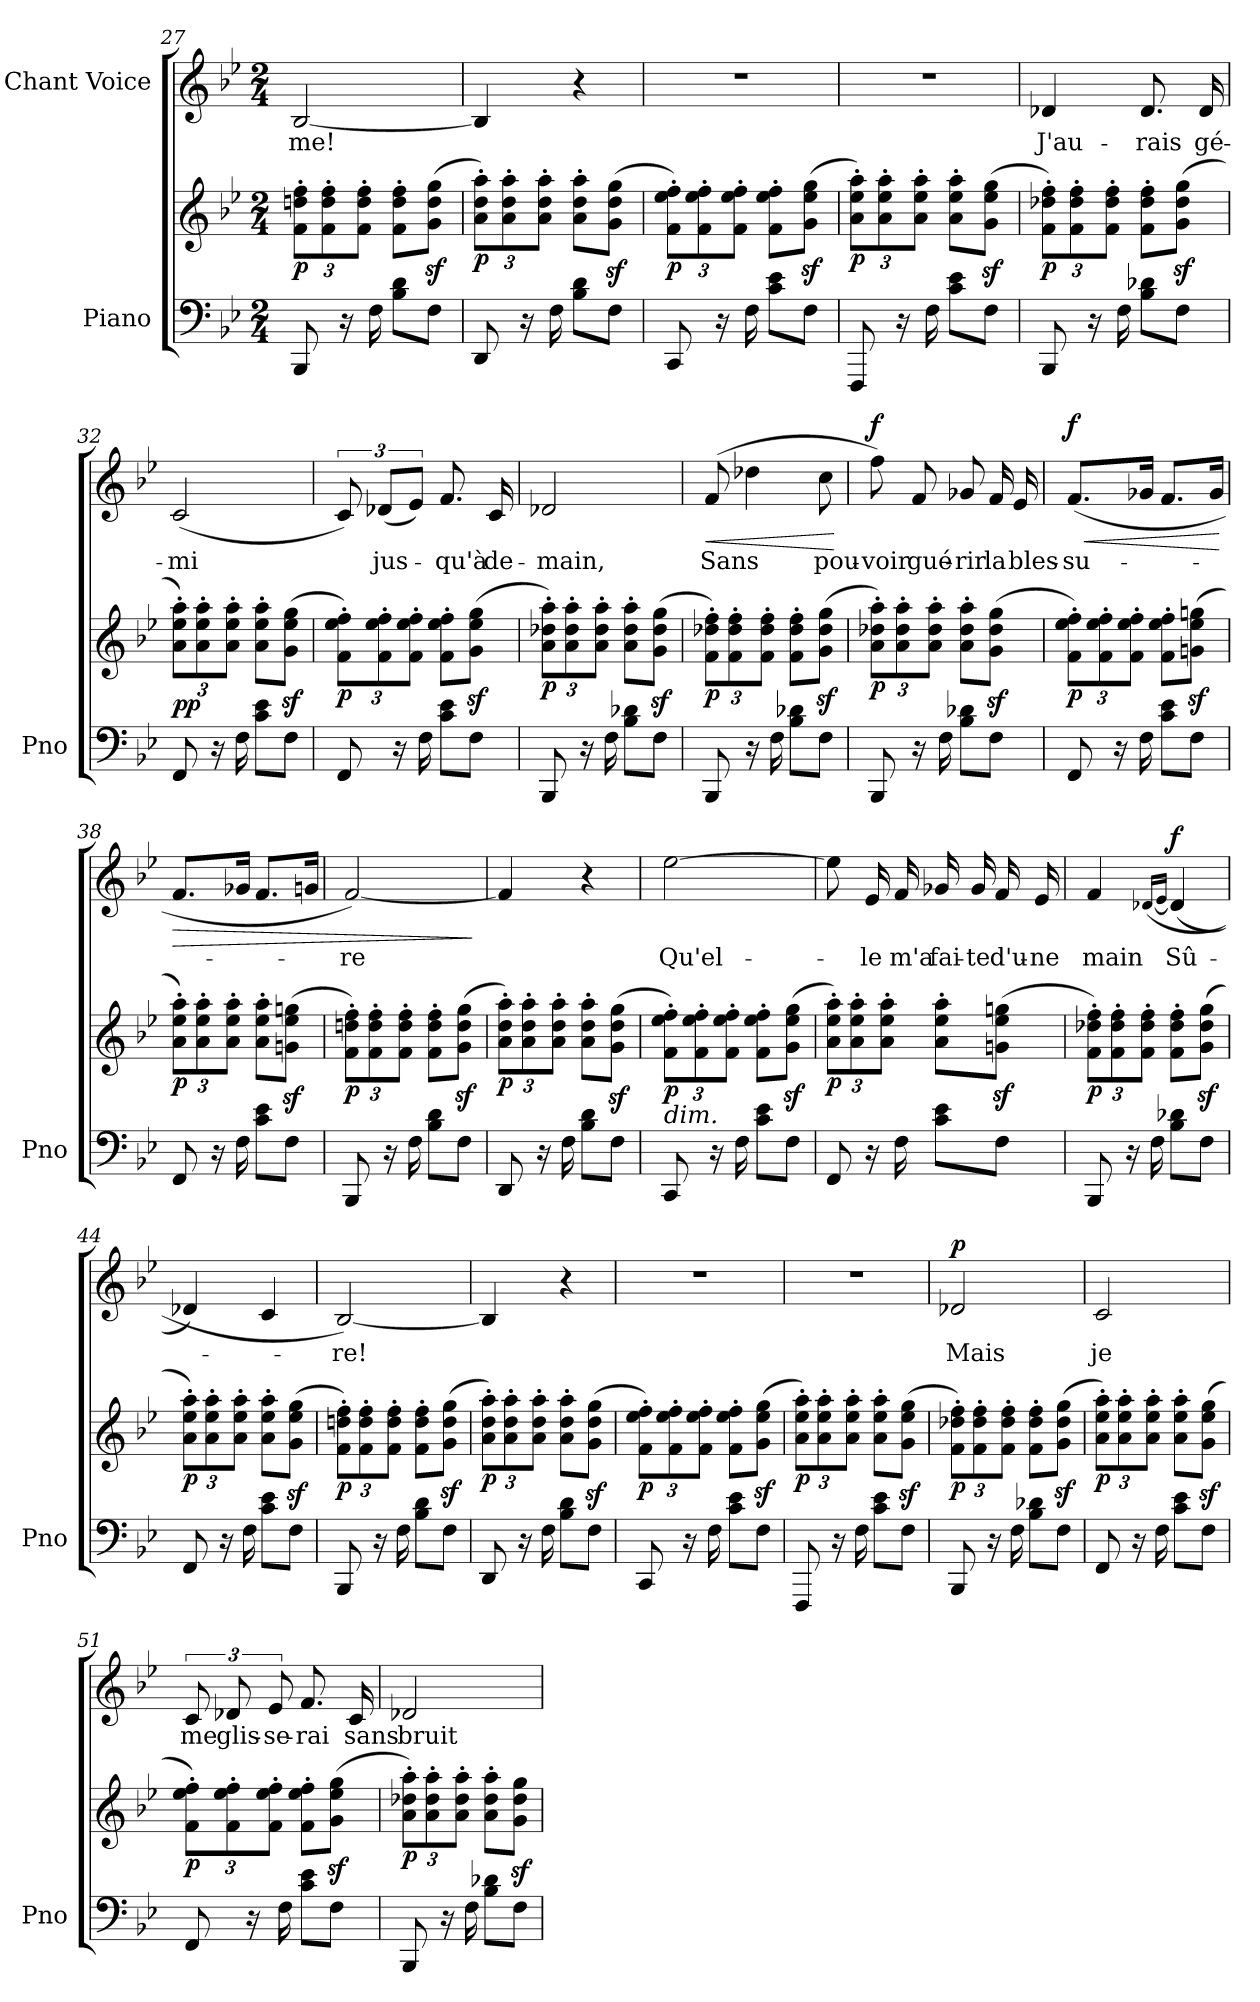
**kern	**kern	**dynam	**kern	**text	**dynam
*part2	*part2	*part2	*part1	*part1	*part1
*staff3	*staff2	*staff2/3	*staff1	*staff1	*staff1
*I"Piano	*	*	*I"Chant Voice	*	*
*I'Pno	*	*	*	*	*
!!LO:LB:g=z
*clefF4	*clefG2	*	*clefG2	*	*
*k[b-e-]	*k[b-e-]	*	*k[b-e-]	*	*
*M2/4	*M2/4	*	*M2/4	*	*
*	*Xbrackettup	*	*	*	*
=27	=27	=27	=27	=27	=27
!	!	!LO:DY:b	!	!LO:LY:b	!
8BBB-/	12f\' 12ddn\' 12ff\'L	p	[2B-/	-me!	.
.	12f\' 12dd\' 12ff\'	.	.	.	.
16r	.	.	.	.	.
.	12f\' 12dd\' 12ff\'J	.	.	.	.
16F\	.	.	.	.	.
8B-\ 8d\L	8f\' 8dd\' 8ff\'L	.	.	.	.
8F\J	(8g\z< 8dd\z< 8gg\z<J	.	.	.	.
=28	=28	=28	=28	=28	=28
!	!	!LO:DY:b	!	!	!
8DD/	12a\' 12dd\' 12aa\'L)	p	4B-/]	.	.
.	12a\' 12dd\' 12aa\'	.	.	.	.
16r	.	.	.	.	.
.	12a\' 12dd\' 12aa\'J	.	.	.	.
16F\	.	.	.	.	.
8B-\ 8d\L	8a\' 8dd\' 8aa\'L	.	4r	.	.
8F\J	(8g\z< 8dd\z< 8gg\z<J	.	.	.	.
=29	=29	=29	=29	=29	=29
!	!	!LO:DY:b	!	!	!
8CC/	12f\' 12ee-\' 12ff\'L)	p	2r	.	.
.	12f\' 12ee-\' 12ff\'	.	.	.	.
16r	.	.	.	.	.
.	12f\' 12ee-\' 12ff\'J	.	.	.	.
16F\	.	.	.	.	.
8c\ 8e-\L	8f\' 8ee-\' 8ff\'L	.	.	.	.
8F\J	(8g\z< 8ee-\z< 8gg\z<J	.	.	.	.
=30	=30	=30	=30	=30	=30
!	!	!LO:DY:b	!	!	!
8FFF/	12a\' 12ee-\' 12aa\'L)	p	2r	.	.
.	12a\' 12ee-\' 12aa\'	.	.	.	.
16r	.	.	.	.	.
.	12a\' 12ee-\' 12aa\'J	.	.	.	.
16F\	.	.	.	.	.
8c\ 8e-\L	8a\' 8ee-\' 8aa\'L	.	.	.	.
8F\J	(8g\z< 8ee-\z< 8gg\z<J	.	.	.	.
=31	=31	=31	=31	=31	=31
!	!	!LO:DY:b	!	!LO:LY:b	!
8BBB-/	12f\' 12dd-X\' 12ff\'L)	p	4d-X/	J'au-	.
.	12f\' 12dd-\' 12ff\'	.	.	.	.
16r	.	.	.	.	.
.	12f\' 12dd-\' 12ff\'J	.	.	.	.
16F\	.	.	.	.	.
!	!	!	!	!LO:LY:b	!
8B-\ 8d-X\L	8f\' 8dd-\' 8ff\'L	.	8.d-/	-rais	.
8F\J	(8g\z< 8dd-\z< 8gg\z<J	.	.	.	.
!	!	!	!	!LO:LY:b	!
.	.	.	16d-/	gé-	.
=32	=32	=32	=32	=32	=32
!	!	!LO:DY:b	!	!LO:LY:b	!
8FF/	12a\' 12ee-\' 12aa\'L)	pp	(2c/	-mi	.
.	12a\' 12ee-\' 12aa\'	.	.	.	.
16r	.	.	.	.	.
.	12a\' 12ee-\' 12aa\'J	.	.	.	.
16F\	.	.	.	.	.
8c\ 8e-\L	8a\' 8ee-\' 8aa\'L	.	.	.	.
8F\J	(8g\z< 8ee-\z< 8gg\z<J	.	.	.	.
!!LO:LB:g=z
=33	=33	=33	=33	=33	=33
!	!	!LO:DY:b	!	!	!
8FF/	12f\' 12ee-\' 12ff\'L)	p	12c/)	.	.
!	!	!	!	!LO:LY:b	!
.	12f\' 12ee-\' 12ff\'	.	(12d-X/L	jus-	.
16r	.	.	.	.	.
.	12f\' 12ee-\' 12ff\'J	.	12e-/J)	.	.
16F\	.	.	.	.	.
!	!	!	!	!LO:LY:b	!
8c\ 8e-\L	8f\' 8ee-\' 8ff\'L	.	8.f/	-qu'à	.
8F\J	(8g\z< 8ee-\z< 8gg\z<J	.	.	.	.
!	!	!	!	!LO:LY:b	!
.	.	.	16c/	de-	.
=34	=34	=34	=34	=34	=34
!	!	!LO:DY:b	!	!LO:LY:b	!
8BBB-/	12a\' 12dd-X\' 12aa\'L)	p	2d-X/	-main,	.
.	12a\' 12dd-\' 12aa\'	.	.	.	.
16r	.	.	.	.	.
.	12a\' 12dd-\' 12aa\'J	.	.	.	.
16F\	.	.	.	.	.
8B-\ 8d-X\L	8a\' 8dd-\' 8aa\'L	.	.	.	.
8F\J	(8g\z< 8dd-\z< 8gg\z<J	.	.	.	.
=35	=35	=35	=35	=35	=35
!	!	!LO:DY:b	!	!LO:LY:b	!LO:HP:b
8BBB-/	12f\' 12dd-X\' 12ff\'L)	p	(8f/	Sans	<
.	12f\' 12dd-\' 12ff\'	.	.	.	.
16r	.	.	4dd-X\	.	.
.	12f\' 12dd-\' 12ff\'J	.	.	.	.
16F\	.	.	.	.	.
8B-\ 8d-X\L	8f\' 8dd-\' 8ff\'L	.	.	.	.
!	!	!	!	!LO:LY:b	!
8F\J	(8g\z< 8dd-\z< 8gg\z<J	.	8cc\	pou-	.
.	.	.	.	.	[
=36	=36	=36	=36	=36	=36
!	!	!LO:DY:b	!	!LO:LY:b	!LO:DY:a
8BBB-/	12a\' 12dd-X\' 12aa\'L)	p	8ff\)	-voir	f
.	12a\' 12dd-\' 12aa\'	.	.	.	.
!	!	!	!	!LO:LY:b	!
16r	.	.	8f/	gué-	.
.	12a\' 12dd-\' 12aa\'J	.	.	.	.
16F\	.	.	.	.	.
!	!	!	!	!LO:LY:b	!
8B-\ 8d-X\L	8a\' 8dd-\' 8aa\'L	.	8g-X/	-rir	.
!	!	!	!	!LO:LY:b	!
8F\J	(8g\z< 8dd-\z< 8gg\z<J	.	16f/	la	.
!	!	!	!	!LO:LY:b	!
.	.	.	16e-/	bles-	.
=37	=37	=37	=37	=37	=37
!	!	!LO:DY:b	!	!LO:LY:b	!LO:HP:b
!	!	!	!	!	!LO:DY:n=1:a
8FF/	12f\' 12ee-\' 12ff\'L)	p	(<8.f/L	-su-	< f
.	12f\' 12ee-\' 12ff\'	.	.	.	.
16r	.	.	.	.	.
.	12f\' 12ee-\' 12ff\'J	.	.	.	.
16F\	.	.	16g-X/Jk	.	.
8c\ 8e-\L	8f\' 8ee-\' 8ff\'L	.	8.f/L	.	.
8F\J	(8gn\z< 8ee-\z< 8ggn\z<J	.	.	.	.
.	.	.	16g-/Jk	.	.
.	.	.	.	.	[
!!LO:LB:g=z
=38	=38	=38	=38	=38	=38
!	!	!LO:DY:b	!	!	!LO:HP:b
8FF/	12a\' 12ee-\' 12aa\'L)	p	8.f/L	.	>
.	12a\' 12ee-\' 12aa\'	.	.	.	.
16r	.	.	.	.	.
.	12a\' 12ee-\' 12aa\'J	.	.	.	.
16F\	.	.	16g-X/Jk	.	.
8c\ 8e-\L	8a\' 8ee-\' 8aa\'L	.	8.f/L	.	.
8F\J	(8gn\z< 8ee-\z< 8ggn\z<J	.	.	.	.
.	.	.	16gn/Jk	.	.
=39	=39	=39	=39	=39	=39
!	!	!LO:DY:b	!	!LO:LY:b	!
8BBB-/	12f\' 12ddn\' 12ff\'L)	p	[2f/)	-re	.
.	12f\' 12dd\' 12ff\'	.	.	.	.
16r	.	.	.	.	.
.	12f\' 12dd\' 12ff\'J	.	.	.	.
16F\	.	.	.	.	.
8B-\ 8d\L	8f\' 8dd\' 8ff\'L	.	.	.	.
8F\J	(8g\z< 8dd\z< 8gg\z<J	.	.	.	.
.	.	.	.	.	]
=40	=40	=40	=40	=40	=40
!	!	!LO:DY:b	!	!LO:LY:b	!
8DD/	12a\' 12dd\' 12aa\'L)	p	4f/]	.	.
.	12a\' 12dd\' 12aa\'	.	.	.	.
16r	.	.	.	.	.
.	12a\' 12dd\' 12aa\'J	.	.	.	.
16F\	.	.	.	.	.
8B-\ 8d\L	8a\' 8dd\' 8aa\'L	.	4r	.	.
8F\J	(8g\z< 8dd\z< 8gg\z<J	.	.	.	.
=41	=41	=41	=41	=41	=41
!	!LO:TX:b:i:t=dim.	!	!	!	!
!	!	!LO:DY:b	!	!LO:LY:b	!
8CC/	12f\' 12ee-\' 12ff\'L)	p	[2ee-\	Qu'el-	.
.	12f\' 12ee-\' 12ff\'	.	.	.	.
16r	.	.	.	.	.
.	12f\' 12ee-\' 12ff\'J	.	.	.	.
16F\	.	.	.	.	.
8c\ 8e-\L	8f\' 8ee-\' 8ff\'L	.	.	.	.
8F\J	(8g\z< 8ee-\z< 8gg\z<J	.	.	.	.
=42	=42	=42	=42	=42	=42
!	!	!LO:DY:b	!	!	!
8FF/	12a\' 12ee-\' 12aa\'L)	p	8ee-\]	.	.
.	12a\' 12ee-\' 12aa\'	.	.	.	.
!	!	!	!	!LO:LY:b	!
16r	.	.	16e-/	-le	.
.	12a\' 12ee-\' 12aa\'J	.	.	.	.
!	!	!	!	!LO:LY:b	!
16F\	.	.	16f/	m'a	.
!	!	!	!	!LO:LY:b	!
8c\ 8e-\L	8a\' 8ee-\' 8aa\'L	.	16g-X/	fai-	.
!	!	!	!	!LO:LY:b	!
.	.	.	16g-/	-te	.
!	!	!	!	!LO:LY:b	!
8F\J	(8gn\z< 8ee-\z< 8ggn\z<J	.	16f/	d'u-	.
!	!	!	!	!LO:LY:b	!
.	.	.	16e-/	-ne	.
!!LO:PB:g=z
=43	=43	=43	=43	=43	=43
!	!	!LO:DY:b	!	!LO:LY:b	!
8BBB-/	12f\' 12dd-X\' 12ff\'L)	p	4f/	main	.
.	12f\' 12dd-\' 12ff\'	.	.	.	.
16r	.	.	.	.	.
.	12f\' 12dd-\' 12ff\'J	.	.	.	.
16F\	.	.	.	.	.
.	.	.	([16qd-X/LL	.	.
.	.	.	16qe-/JJ	.	.
!	!	!	!	!LO:LY:b	!LO:DY:a
8B-\ 8d-X\L	8f\' 8dd-\' 8ff\'L	.	(4d-/]	Sû-	f
8F\J	(8g\z< 8dd-\z< 8gg\z<J	.	.	.	.
=44	=44	=44	=44	=44	=44
!	!	!LO:DY:b	!	!	!
8FF/	12a\' 12ee-\' 12aa\'L)	p	4d-X/)	.	.
.	12a\' 12ee-\' 12aa\'	.	.	.	.
16r	.	.	.	.	.
.	12a\' 12ee-\' 12aa\'J	.	.	.	.
16F\	.	.	.	.	.
8c\ 8e-\L	8a\' 8ee-\' 8aa\'L	.	4c/	.	.
8F\J	(8g\z< 8ee-\z< 8gg\z<J	.	.	.	.
=45	=45	=45	=45	=45	=45
!	!	!LO:DY:b	!	!LO:LY:b	!
8BBB-/	12f\' 12ddn\' 12ff\'L)	p	[2B-/)	-re!	.
.	12f\' 12dd\' 12ff\'	.	.	.	.
16r	.	.	.	.	.
.	12f\' 12dd\' 12ff\'J	.	.	.	.
16F\	.	.	.	.	.
8B-\ 8d\L	8f\' 8dd\' 8ff\'L	.	.	.	.
8F\J	(8g\z< 8dd\z< 8gg\z<J	.	.	.	.
=46	=46	=46	=46	=46	=46
!	!	!LO:DY:b	!	!	!
8DD/	12a\' 12dd\' 12aa\'L)	p	4B-/]	.	.
.	12a\' 12dd\' 12aa\'	.	.	.	.
16r	.	.	.	.	.
.	12a\' 12dd\' 12aa\'J	.	.	.	.
16F\	.	.	.	.	.
8B-\ 8d\L	8a\' 8dd\' 8aa\'L	.	4r	.	.
8F\J	(8g\z< 8dd\z< 8gg\z<J	.	.	.	.
=47	=47	=47	=47	=47	=47
!	!	!LO:DY:b	!	!	!
8CC/	12f\' 12ee-\' 12ff\'L)	p	2r	.	.
.	12f\' 12ee-\' 12ff\'	.	.	.	.
16r	.	.	.	.	.
.	12f\' 12ee-\' 12ff\'J	.	.	.	.
16F\	.	.	.	.	.
8c\ 8e-\L	8f\' 8ee-\' 8ff\'L	.	.	.	.
8F\J	(8g\z< 8ee-\z< 8gg\z<J	.	.	.	.
=48	=48	=48	=48	=48	=48
!	!	!LO:DY:b	!	!	!
8FFF/	12a\' 12ee-\' 12aa\'L)	p	2r	.	.
.	12a\' 12ee-\' 12aa\'	.	.	.	.
16r	.	.	.	.	.
.	12a\' 12ee-\' 12aa\'J	.	.	.	.
16F\	.	.	.	.	.
8c\ 8e-\L	8a\' 8ee-\' 8aa\'L	.	.	.	.
8F\J	(8g\z< 8ee-\z< 8gg\z<J	.	.	.	.
!!LO:LB:g=z
=49	=49	=49	=49	=49	=49
!	!	!LO:DY:b	!	!LO:LY:b	!LO:DY:a
8BBB-/	12f\' 12dd-X\' 12ff\'L)	p	2d-X/	Mais	p
.	12f\' 12dd-\' 12ff\'	.	.	.	.
16r	.	.	.	.	.
.	12f\' 12dd-\' 12ff\'J	.	.	.	.
16F\	.	.	.	.	.
8B-\ 8d-X\L	8f\' 8dd-\' 8ff\'L	.	.	.	.
8F\J	(8g\z< 8dd-\z< 8gg\z<J	.	.	.	.
=50	=50	=50	=50	=50	=50
!	!	!LO:DY:b	!	!LO:LY:b	!
8FF/	12a\' 12ee-\' 12aa\'L)	p	2c/	je	.
.	12a\' 12ee-\' 12aa\'	.	.	.	.
16r	.	.	.	.	.
.	12a\' 12ee-\' 12aa\'J	.	.	.	.
16F\	.	.	.	.	.
8c\ 8e-\L	8a\' 8ee-\' 8aa\'L	.	.	.	.
8F\J	(8g\z< 8ee-\z< 8gg\z<J	.	.	.	.
=51	=51	=51	=51	=51	=51
!	!	!LO:DY:b	!	!LO:LY:b	!
8FF/	12f\' 12ee-\' 12ff\'L)	p	12c/	me	.
!	!	!	!	!LO:LY:b	!
.	12f\' 12ee-\' 12ff\'	.	12d-X/	glis-	.
16r	.	.	.	.	.
!	!	!	!	!LO:LY:b	!
.	12f\' 12ee-\' 12ff\'J	.	12e-/	-se-	.
16F\	.	.	.	.	.
!	!	!	!	!LO:LY:b	!
8c\ 8e-\L	8f\' 8ee-\' 8ff\'L	.	8.f/	-rai	.
8F\J	(8g\z< 8ee-\z< 8gg\z<J	.	.	.	.
!	!	!	!	!LO:LY:b	!
.	.	.	16c/	sans	.
=52	=52	=52	=52	=52	=52
!	!	!LO:DY:b	!	!LO:LY:b	!
8BBB-/	12a\' 12dd-X\' 12aa\'L)	p	2d-X/	bruit	.
.	12a\' 12dd-\' 12aa\'	.	.	.	.
16r	.	.	.	.	.
.	12a\' 12dd-\' 12aa\'J	.	.	.	.
16F\	.	.	.	.	.
8B-\ 8d-X\L	8a\' 8dd-\' 8aa\'L	.	.	.	.
8F\J	8g\z< 8dd-\z< 8gg\z<J	.	.	.	.
=	=	=	=	=	=
*-	*-	*-	*-	*-	*-
